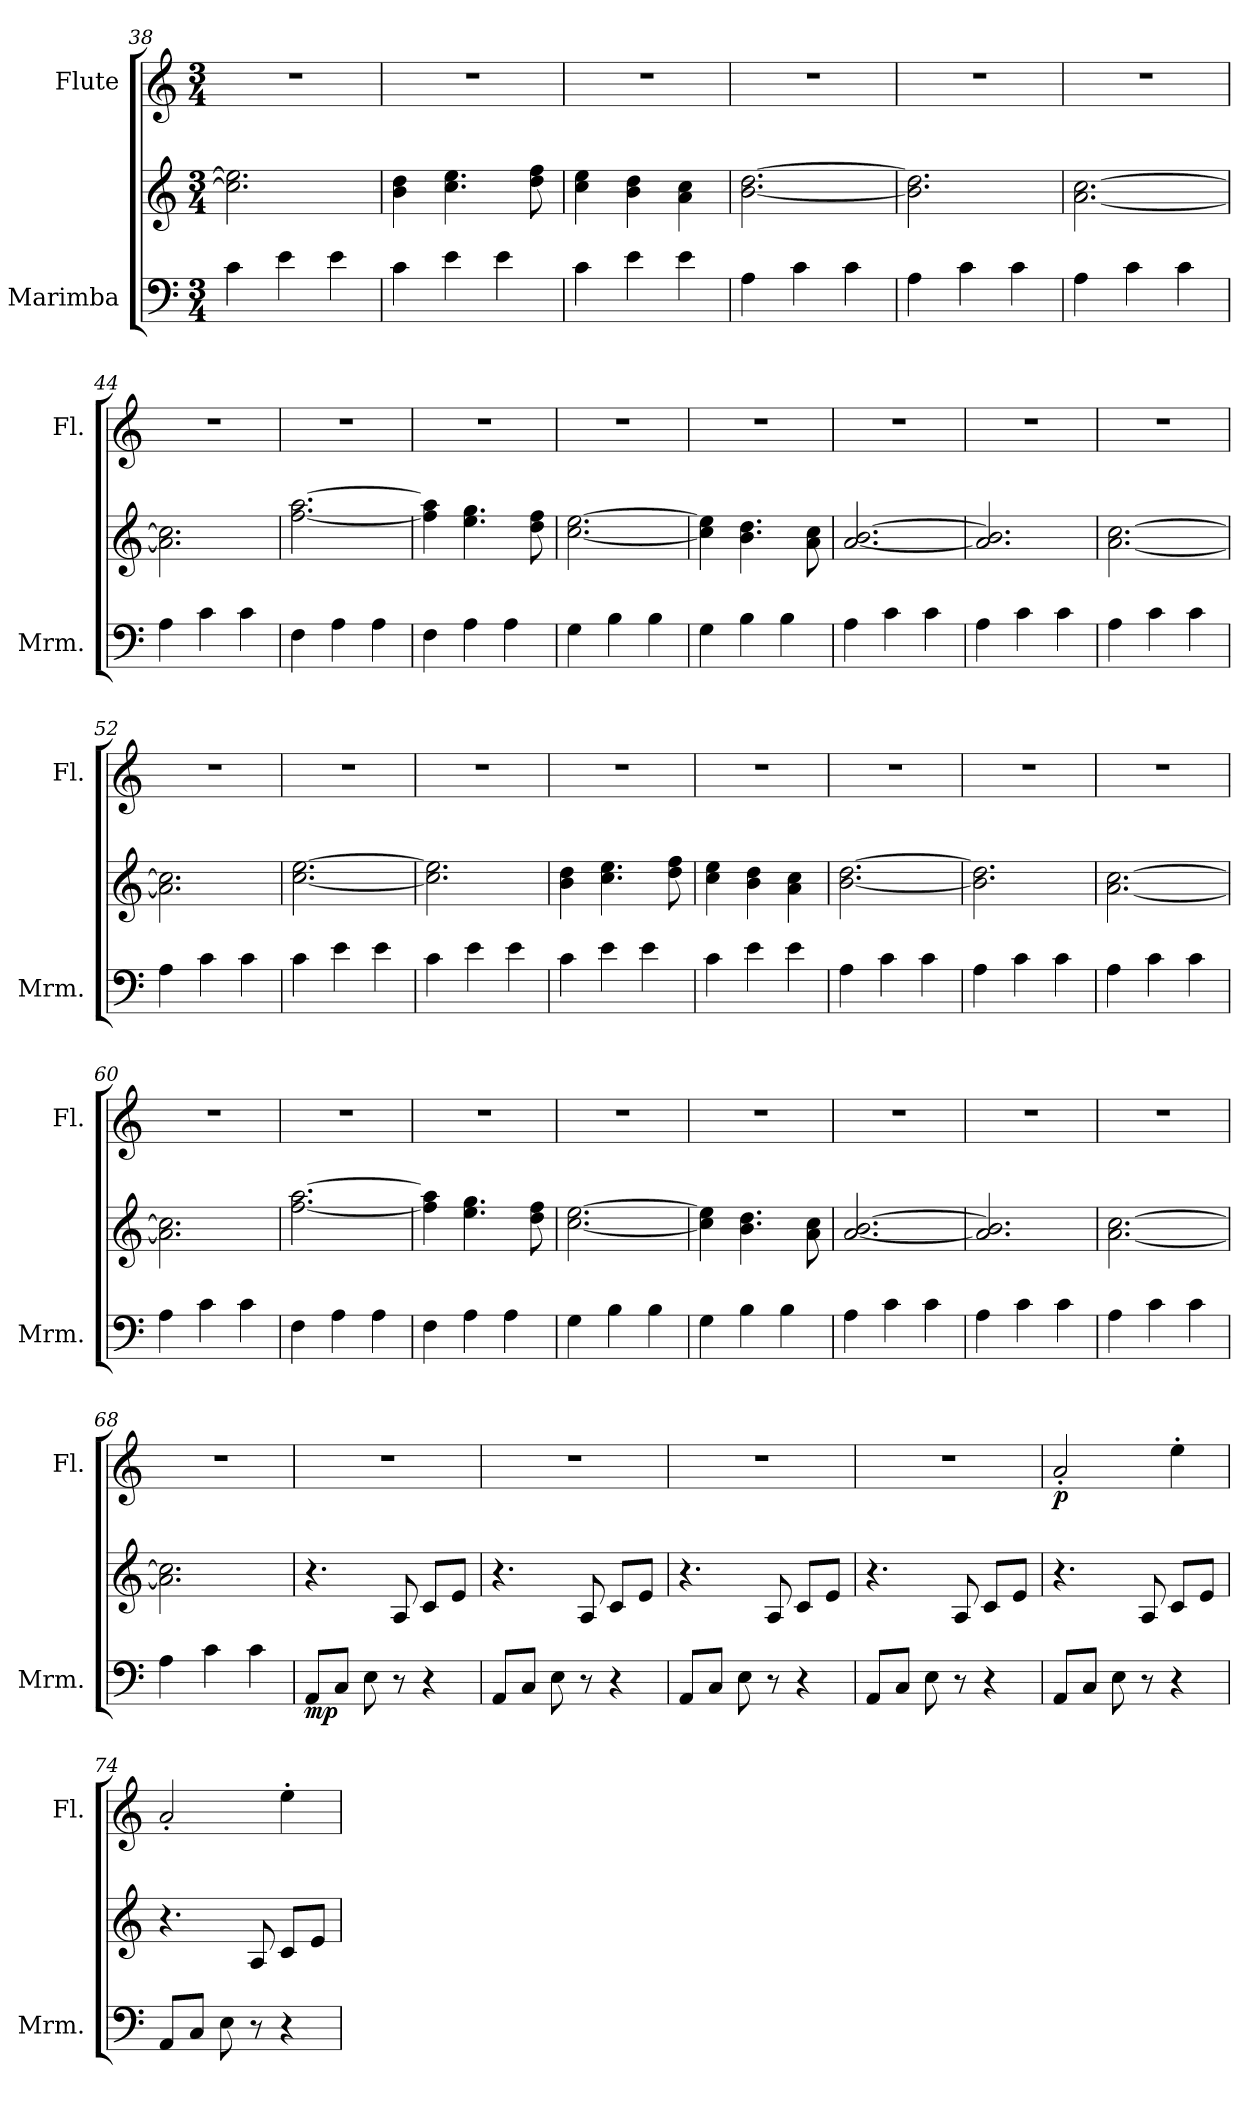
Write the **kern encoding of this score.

**kern	**kern	**dynam	**kern	**dynam
*part2	*part2	*part2	*part1	*part1
*staff3	*staff2	*staff2/3	*staff1	*staff1
*I"Marimba	*	*	*I"Flute	*
*I'Mrm.	*	*	*I'Fl.	*
*clefF4	*clefG2	*	*clefG2	*
*k[]	*k[]	*	*k[]	*
*M3/4	*M3/4	*	*M3/4	*
=38	=38	=38	=38	=38
4c\	2.cc\] 2.ee\]	.	2.r	.
4e\	.	.	.	.
4e\	.	.	.	.
=39	=39	=39	=39	=39
4c\	4b\ 4dd\	.	2.r	.
4e\	4.cc\ 4.ee\	.	.	.
4e\	.	.	.	.
.	8dd\ 8ff\	.	.	.
=40	=40	=40	=40	=40
4c\	4cc\ 4ee\	.	2.r	.
4e\	4b\ 4dd\	.	.	.
4e\	4a\ 4cc\	.	.	.
=41	=41	=41	=41	=41
4A\	[2.b\ [2.dd\	.	2.r	.
4c\	.	.	.	.
4c\	.	.	.	.
=42	=42	=42	=42	=42
4A\	2.b\] 2.dd\]	.	2.r	.
4c\	.	.	.	.
4c\	.	.	.	.
=43	=43	=43	=43	=43
4A\	[2.a\ [2.cc\	.	2.r	.
4c\	.	.	.	.
4c\	.	.	.	.
=44	=44	=44	=44	=44
4A\	2.a\] 2.cc\]	.	2.r	.
4c\	.	.	.	.
4c\	.	.	.	.
!!LO:LB:g=z
=45	=45	=45	=45	=45
4F\	[2.ff\ [2.aa\	.	2.r	.
4A\	.	.	.	.
4A\	.	.	.	.
=46	=46	=46	=46	=46
4F\	4ff\] 4aa\]	.	2.r	.
4A\	4.ee\ 4.gg\	.	.	.
4A\	.	.	.	.
.	8dd\ 8ff\	.	.	.
=47	=47	=47	=47	=47
4G\	[2.cc\ [2.ee\	.	2.r	.
4B\	.	.	.	.
4B\	.	.	.	.
=48	=48	=48	=48	=48
4G\	4cc\] 4ee\]	.	2.r	.
4B\	4.b\ 4.dd\	.	.	.
4B\	.	.	.	.
.	8a\ 8cc\	.	.	.
=49	=49	=49	=49	=49
4A\	[2.a/ [2.b/	.	2.r	.
4c\	.	.	.	.
4c\	.	.	.	.
=50	=50	=50	=50	=50
4A\	2.a/] 2.b/]	.	2.r	.
4c\	.	.	.	.
4c\	.	.	.	.
=51	=51	=51	=51	=51
4A\	[2.a\ [2.cc\	.	2.r	.
4c\	.	.	.	.
4c\	.	.	.	.
=52	=52	=52	=52	=52
4A\	2.a\] 2.cc\]	.	2.r	.
4c\	.	.	.	.
4c\	.	.	.	.
=53	=53	=53	=53	=53
4c\	[2.cc\ [2.ee\	.	2.r	.
4e\	.	.	.	.
4e\	.	.	.	.
!!LO:LB:g=z
=54	=54	=54	=54	=54
4c\	2.cc\] 2.ee\]	.	2.r	.
4e\	.	.	.	.
4e\	.	.	.	.
=55	=55	=55	=55	=55
4c\	4b\ 4dd\	.	2.r	.
4e\	4.cc\ 4.ee\	.	.	.
4e\	.	.	.	.
.	8dd\ 8ff\	.	.	.
=56	=56	=56	=56	=56
4c\	4cc\ 4ee\	.	2.r	.
4e\	4b\ 4dd\	.	.	.
4e\	4a\ 4cc\	.	.	.
=57	=57	=57	=57	=57
4A\	[2.b\ [2.dd\	.	2.r	.
4c\	.	.	.	.
4c\	.	.	.	.
=58	=58	=58	=58	=58
4A\	2.b\] 2.dd\]	.	2.r	.
4c\	.	.	.	.
4c\	.	.	.	.
=59	=59	=59	=59	=59
4A\	[2.a\ [2.cc\	.	2.r	.
4c\	.	.	.	.
4c\	.	.	.	.
=60	=60	=60	=60	=60
4A\	2.a\] 2.cc\]	.	2.r	.
4c\	.	.	.	.
4c\	.	.	.	.
=61	=61	=61	=61	=61
4F\	[2.ff\ [2.aa\	.	2.r	.
4A\	.	.	.	.
4A\	.	.	.	.
=62	=62	=62	=62	=62
4F\	4ff\] 4aa\]	.	2.r	.
4A\	4.ee\ 4.gg\	.	.	.
4A\	.	.	.	.
.	8dd\ 8ff\	.	.	.
!!LO:PB:g=z
=63	=63	=63	=63	=63
4G\	[2.cc\ [2.ee\	.	2.r	.
4B\	.	.	.	.
4B\	.	.	.	.
=64	=64	=64	=64	=64
4G\	4cc\] 4ee\]	.	2.r	.
4B\	4.b\ 4.dd\	.	.	.
4B\	.	.	.	.
.	8a\ 8cc\	.	.	.
=65	=65	=65	=65	=65
4A\	[2.a/ [2.b/	.	2.r	.
4c\	.	.	.	.
4c\	.	.	.	.
=66	=66	=66	=66	=66
4A\	2.a/] 2.b/]	.	2.r	.
4c\	.	.	.	.
4c\	.	.	.	.
=67	=67	=67	=67	=67
4A\	[2.a\ [2.cc\	.	2.r	.
4c\	.	.	.	.
4c\	.	.	.	.
=68	=68	=68	=68	=68
4A\	2.a\] 2.cc\]	.	2.r	.
4c\	.	.	.	.
4c\	.	.	.	.
=69	=69	=69	=69	=69
!	!	!LO:DY:b=2	!	!
8AA/L	4.r	mp	2.r	.
8C/J	.	.	.	.
8E\	.	.	.	.
8r	8A/	.	.	.
4r	8c/L	.	.	.
.	8e/J	.	.	.
=70	=70	=70	=70	=70
8AA/L	4.r	.	2.r	.
8C/J	.	.	.	.
8E\	.	.	.	.
8r	8A/	.	.	.
4r	8c/L	.	.	.
.	8e/J	.	.	.
!!LO:LB:g=z
=71	=71	=71	=71	=71
8AA/L	4.r	.	2.r	.
8C/J	.	.	.	.
8E\	.	.	.	.
8r	8A/	.	.	.
4r	8c/L	.	.	.
.	8e/J	.	.	.
=72	=72	=72	=72	=72
8AA/L	4.r	.	2.r	.
8C/J	.	.	.	.
8E\	.	.	.	.
8r	8A/	.	.	.
4r	8c/L	.	.	.
.	8e/J	.	.	.
=73	=73	=73	=73	=73
!	!	!	!	!LO:DY:b
8AA/L	4.r	.	2a'/	p
8C/J	.	.	.	.
8E\	.	.	.	.
8r	8A/	.	.	.
4r	8c/L	.	4ee'\	.
.	8e/J	.	.	.
=74	=74	=74	=74	=74
8AA/L	4.r	.	2a'/	.
8C/J	.	.	.	.
8E\	.	.	.	.
8r	8A/	.	.	.
4r	8c/L	.	4ee'\	.
.	8e/J	.	.	.
=	=	=	=	=
*-	*-	*-	*-	*-
